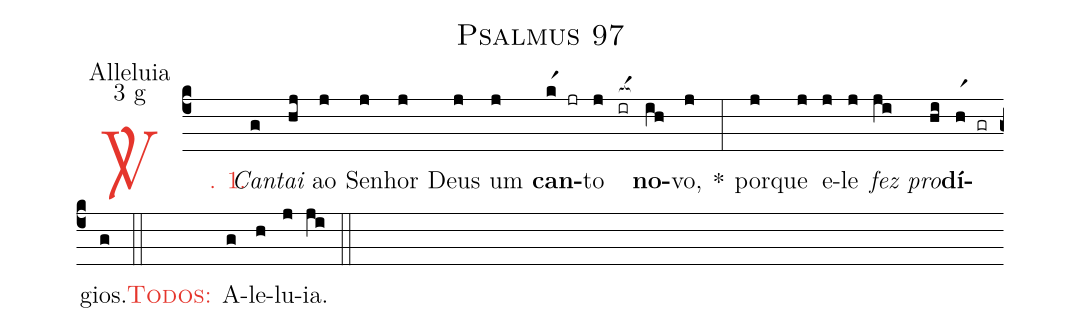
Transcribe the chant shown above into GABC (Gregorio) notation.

name: Psalmus 97;
office-part: Alleluia;
mode: 3;
mode-differentia: g;
%%
(c4)

<c><sp>V/</sp>. 1.</c>() <i>Can</i>(g)<i>tai</i>(hj) ao(j) Se(j)nhor(j) Deus(j) um(j) <b>can</b>(kr1 jr)to(j) <nlba>(ir[ocba:1{])<b>no</b>(ih[ocba:0}])vo,</nlba>(j) *(:) por(j)que(j) e(j)le(j) <i>fez</i>(ji) <i>pro</i>(hi)<b>dí</b>(hr1 gr)gios.(g)

(::)

<nlba><c><sc>Todos</sc>:</c>() A</nlba>(g)le(h)lu(j)ia.(ji)

(::)
